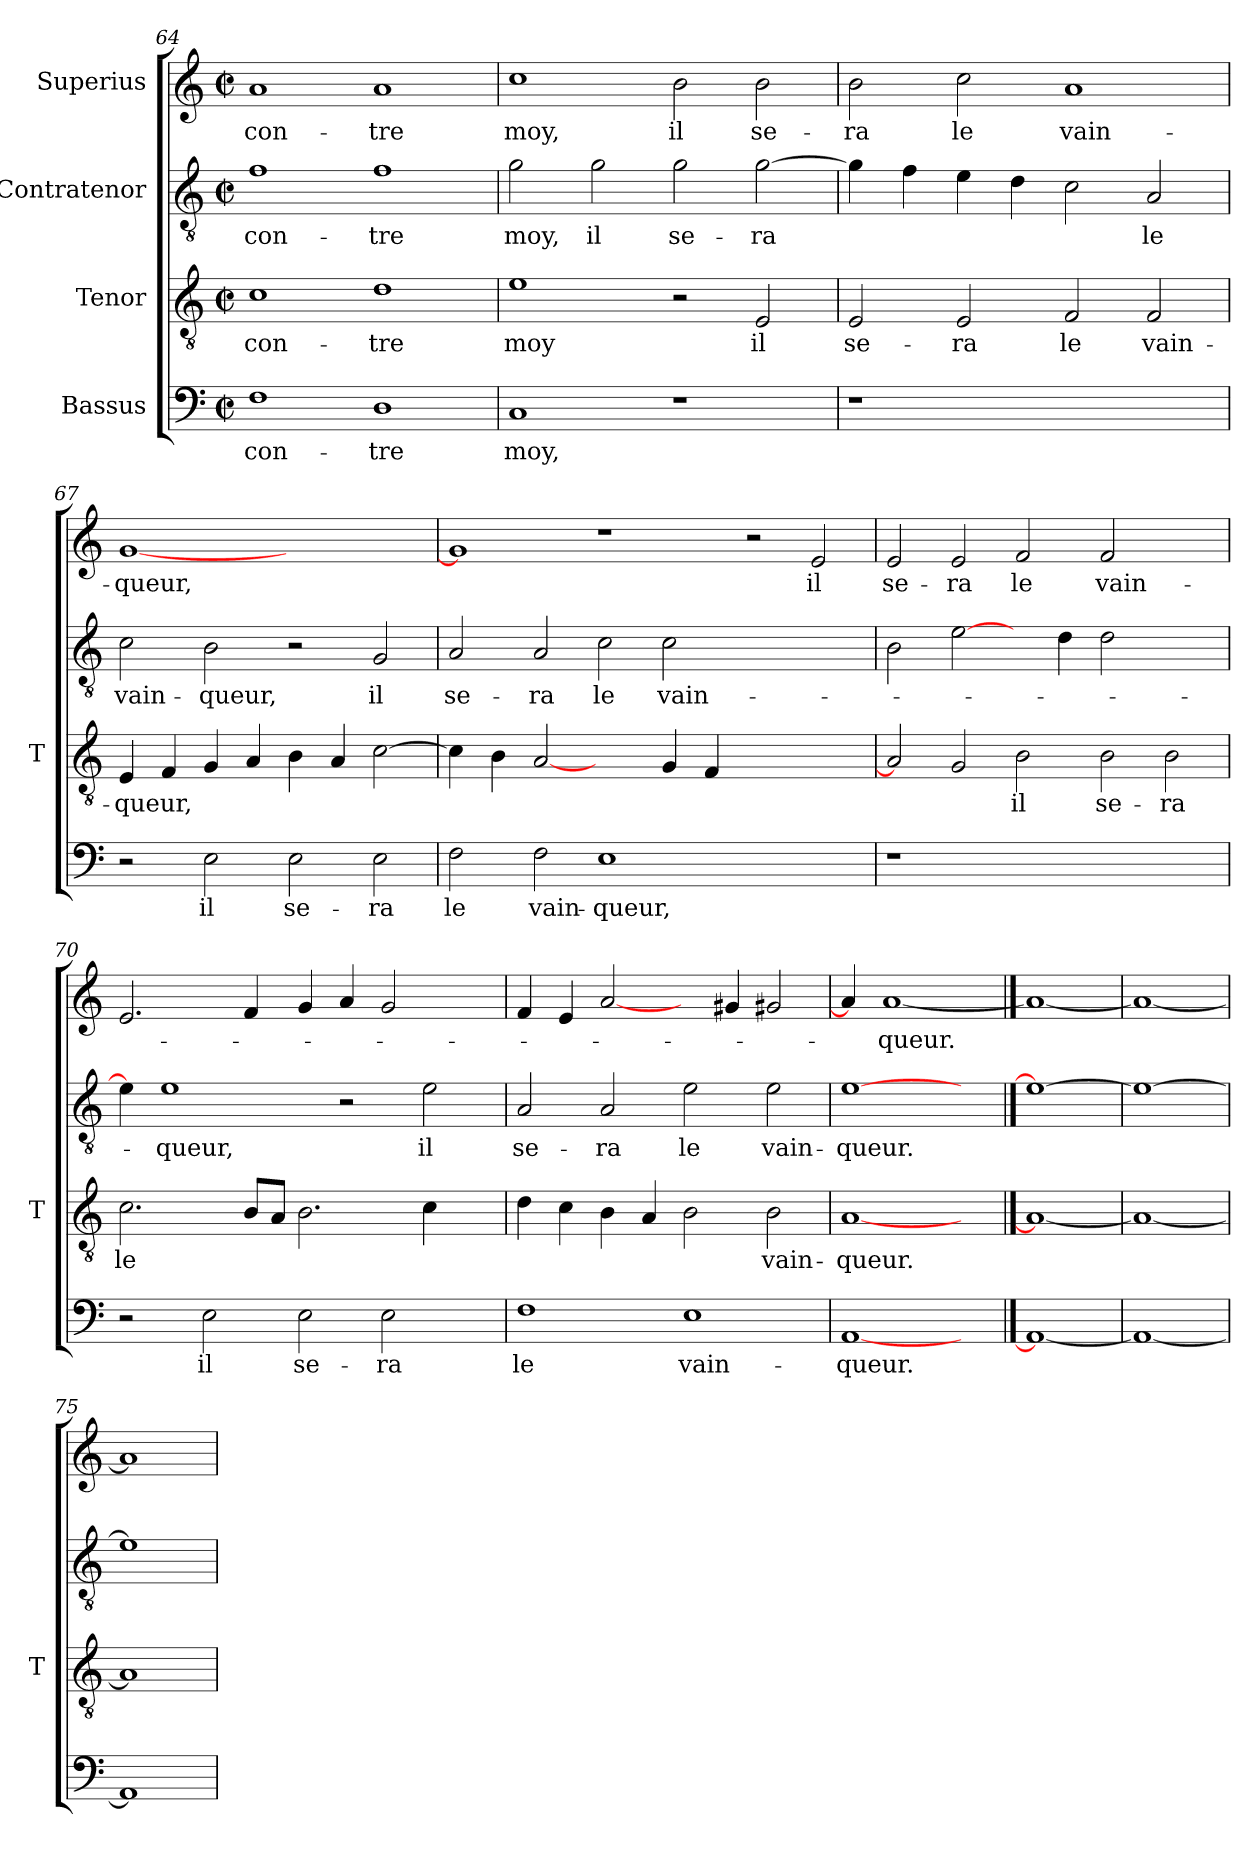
**kern	**text	**kern	**text	**kern	**text	**kern	**text
*part4	*part4	*part3	*part3	*part2	*part2	*part1	*part1
*staff4	*staff4	*staff3	*staff3	*staff2	*staff2	*staff1	*staff1
*I"Bassus	*	*I"Tenor	*	*I"Contratenor	*	*I"Superius	*
*	*	*I'T	*	*	*	*	*
*clefF4	*	*clefGv2	*	*clefGv2	*	*clefG2	*
*k[]	*	*k[]	*	*k[]	*	*k[]	*
*C:	*	*C:	*	*C:	*	*C:	*
*M2/2	*	*M2/2	*	*M2/2	*	*M2/2	*
*met(c|)	*	*met(c|)	*	*met(c|)	*	*met(c|)	*
=64	=64	=64	=64	=64	=64	=64	=64
1F	con-	1c	con-	1f	con-	1a	con-
1D	-tre	1d	-tre	1f	-tre	1a	-tre
!!LO:PB:g=z
=65	=65	=65	=65	=65	=65	=65	=65
1C	-moy,	1e	-moy	2g	-moy,	1cc	-moy,
.	.	.	.	2g	-il	.	.
1r	.	2r	.	2g	se-	2b	-il
.	.	2E	-il	[2g	-ra	2b	se-
=66	=66	=66	=66	=66	=66	=66	=66
1r	.	2E	se-	4g]	.	2b	-ra
.	.	.	.	4f	.	.	.
.	.	2E	-ra	4e	.	2cc	-le
.	.	.	.	4d	.	.	.
1ryy	.	2F	-le	2c	.	1a	vain-
.	.	2F	vain-	2A	-le	.	.
=67	=67	=67	=67	=67	=67	=67	=67
2r	.	4E	-queur,	2c	vain-	[1g	-queur,
.	.	4F	.	.	.	.	.
2E	-il	4G	.	2B	-queur,	.	.
.	.	4A	.	.	.	.	.
2E	se-	4B	.	2r	.	1ryy	.
.	.	4A	.	.	.	.	.
2E	-ra	[2c	.	2G	-il	.	.
=68	=68	=68	=68	=68	=68	=68	=68
2F	-le	4c]	.	2A	se-	1g]	.
.	.	4B	.	.	.	.	.
2F	vain-	[2A	.	2A	-ra	.	.
1E	-queur,	2ryy	.	2c	-le	1r	.
.	.	4G	.	2c	vain-	.	.
.	.	4F	.	.	.	.	.
1ryy	.	1ryy	.	1ryy	.	2r	.
.	.	.	.	.	.	2e	-il
=69	=69	=69	=69	=69	=69	=69	=69
1r	.	2A]	.	2B	.	2e	se-
.	.	2G	.	[2e	.	2e	-ra
1ryy	.	2B	-il	4ryy	.	2f	-le
.	.	.	.	4d	.	.	.
.	.	2B	se-	2d	.	2f	vain-
2ryy	.	2B	-ra	2ryy	.	2ryy	.
=70	=70	=70	=70	=70	=70	=70	=70
2r	.	2.c	-le	4e]	.	2.e	.
.	.	.	.	1e	-queur,	.	.
2E	-il	.	.	.	.	.	.
.	.	8BL	.	.	.	4f	.
.	.	8AJ	.	.	.	.	.
2E	se-	2.B	.	.	.	4g	.
.	.	.	.	2r	.	4a	.
2E	-ra	.	.	.	.	2g	.
.	.	4c	.	2e	-il	.	.
4ryy	.	4ryy	.	.	.	4ryy	.
=71	=71	=71	=71	=71	=71	=71	=71
1F	-le	4d	.	2A	se-	4f	.
.	.	4c	.	.	.	4e	.
.	.	4B	.	2A	-ra	[2a	.
.	.	4A	.	.	.	.	.
1E	vain-	2B	.	2e	-le	4ryy	.
.	.	.	.	.	.	4g#X	.
.	.	2B	vain-	2e	vain-	2g#X	.
=72	=72	=72	=72	=72	=72	=72	=72
[1AA	-queur.	[1A	-queur.	[1e	-queur.	4a]	.
.	.	.	.	.	.	[1a	-queur.
4ryy	.	4ryy	.	4ryy	.	.	.
==73	==73	==73	==73	==73	==73	==73	==73
1AA_	.	1A_	.	1e_	.	1a_	.
=74	=74	=74	=74	=74	=74	=74	=74
1AA_	.	1A_	.	1e_	.	1a_	.
=75	=75	=75	=75	=75	=75	=75	=75
1AA]	.	1A]	.	1e]	.	1a]	.
=	=	=	=	=	=	=	=
*-	*-	*-	*-	*-	*-	*-	*-
